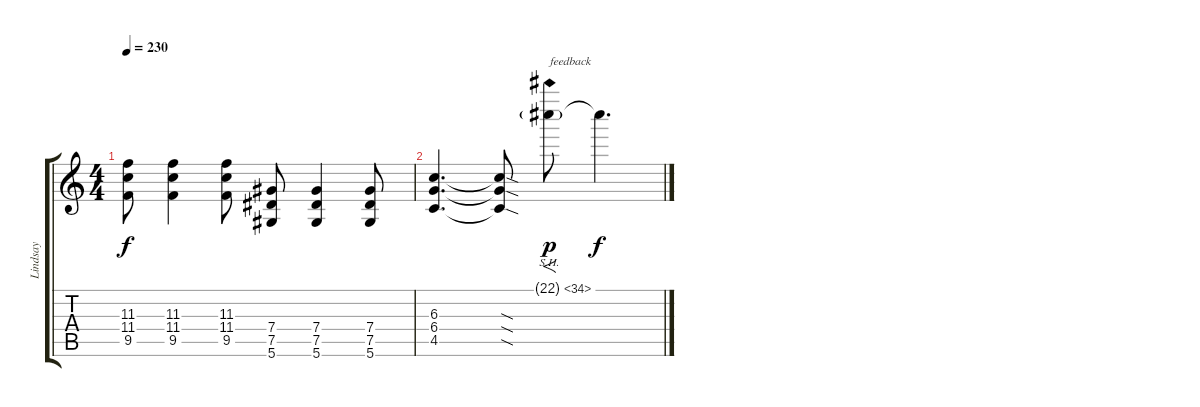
\track ("Lindsay" "Lindsay") {instrument distortionguitar}
\staff {score tabs}
\tuning (Eb4 Bb3 Gb3 Db3 Ab2 Eb2) {hide}
\ts (4 4)
\tempo 230
\clef g2
\ks c
(11.3 11.4 9.5).8{dy f} (11.3 11.4 9.5).4 (11.3 11.4 9.5).8 (7.4 7.5 5.6).8 (7.4 7.5 5.6).4 (7.4 7.5 5.6).8 |
(6.3 6.4 4.5).4{d} (6.3{sod t} 6.4{sod t} 4.5{sod t}).8 22.1{sh 12 g}.8{f txt "feedback" dy p} 22.1{t}.4{d dy f}
